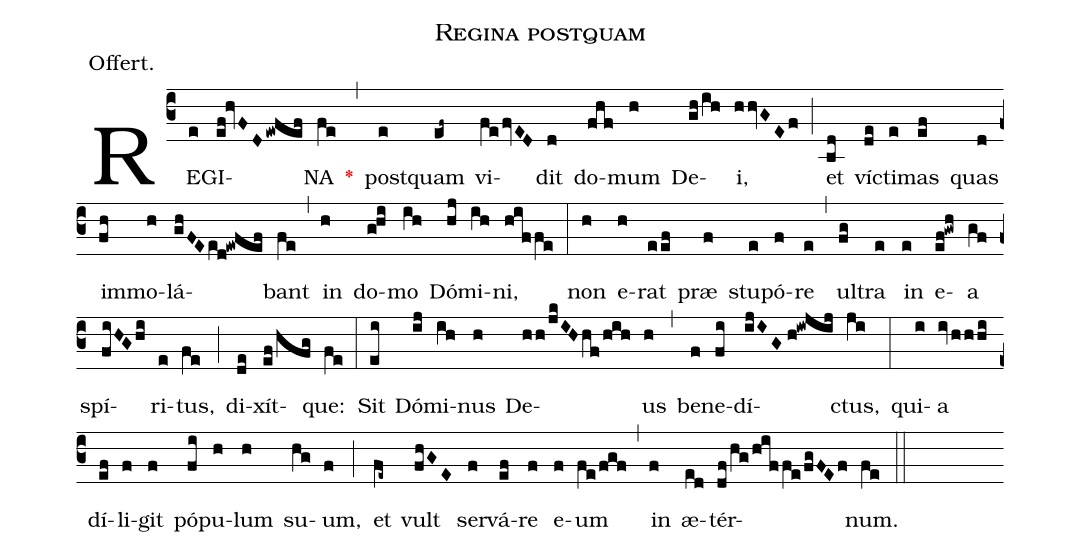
name:Regina postquam;
annotation:Offert.;
mode:VII.;
office-part:Offertory;
%%
(c3) RE(e)GI(ef!hvFD/ewfef)NA(fe) <v>\red{*}</v>(,) post(e)quam(ef~) vi(fe/fvED)dit(d) do(fhf)mum(h) De(gh/ih)i,(hhvGEf) (;) et(bd) ví(de)cti(e)mas(ef) quas(d) im(fh)mo(h)lá(ghFE/ed!ewfef)bant(fe) (,) in(h) do(g!hi)mo(ih) Dó(hj)mi(ih)ni,(hiffe) (:) non(h) e(h)rat(eef) præ(f) stu(e)pó(f)re(e) (,) ul(fg)tra(e) in(e) e(ef!gwh)a(gf) spí(fiHG/hi)ri(e)tus,(fe) (;) di(de)xít(ef/hfg)que:(fe) (:) Sit(ei) Dó(ij)mi(ih)nus(h) De(hh/jkIH/hf/hih)us(h) (,) be(f)ne(fi)dí(ijIG//h!iwjij)ctus,(ji) (:) qui(i)a(ivhhhi) dí(ef)li(f)git(f) pó(fi)pu(h)lum(h) su(hg)um,(f) (;) et(fe~) vult(fhGE) ser(f)vá(ef)re(f) e(f)um(fe/fgf) (,) in(f) æ(ed)tér(df/hg/hiffe/fgFEf)num.(fe) (::)
